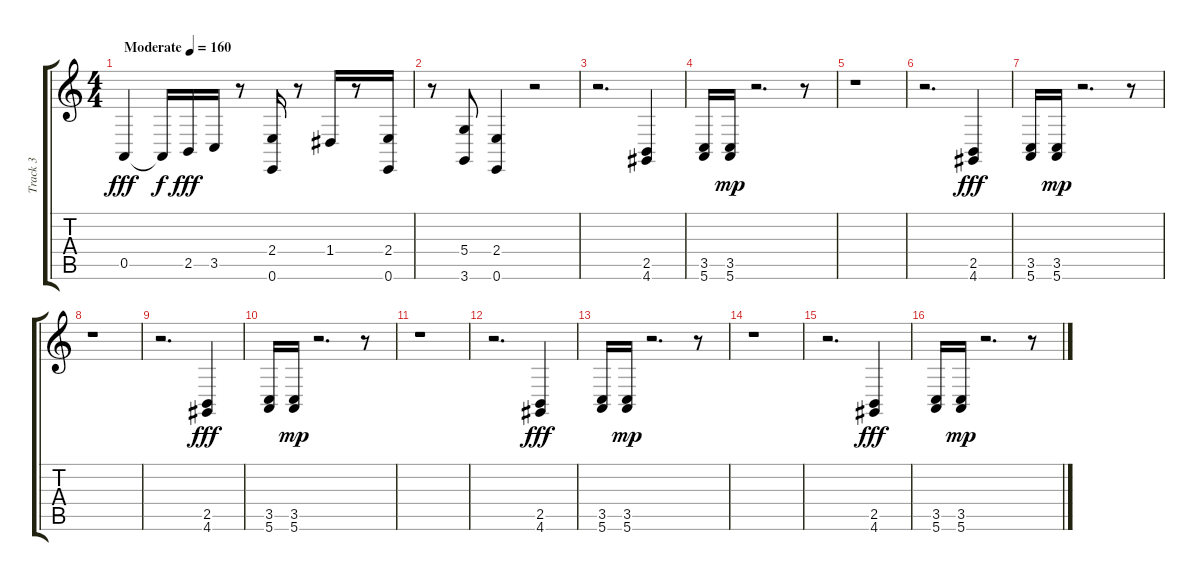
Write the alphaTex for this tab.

\track ("Track 3" "Track 3") {instrument synthbrass1}
\staff {score tabs}
\tuning (E4 B3 G3 D3 A2 E2) {hide}
\ts (4 4)
\tempo (160 "Moderate")
\clef g2
\ks c
0.5.4{dy fff instrument synthbrass1} 0.5{t}.16{dy f} 2.5.16{dy fff} 3.5.16 r.8 (2.4 0.6).16 r.8 1.4.16 r.8 (2.4 0.6).16 |
r.8 (5.4 3.6).8 (2.4 0.6).4 r.2 |
r.2{d} (2.5 4.6).4 |
(3.5 5.6).16 (3.5 5.6).16{dy mp} r.2{d} r.8 |
r.1 |
r.2{d} (2.5 4.6).4{dy fff} |
(3.5 5.6).16 (3.5 5.6).16{dy mp} r.2{d} r.8 |
r.1 |
r.2{d} (2.5 4.6).4{dy fff} |
(3.5 5.6).16 (3.5 5.6).16{dy mp} r.2{d} r.8 |
r.1 |
r.2{d} (2.5 4.6).4{dy fff} |
(3.5 5.6).16 (3.5 5.6).16{dy mp} r.2{d} r.8 |
r.1 |
r.2{d} (2.5 4.6).4{dy fff} |
(3.5 5.6).16 (3.5 5.6).16{dy mp} r.2{d} r.8
